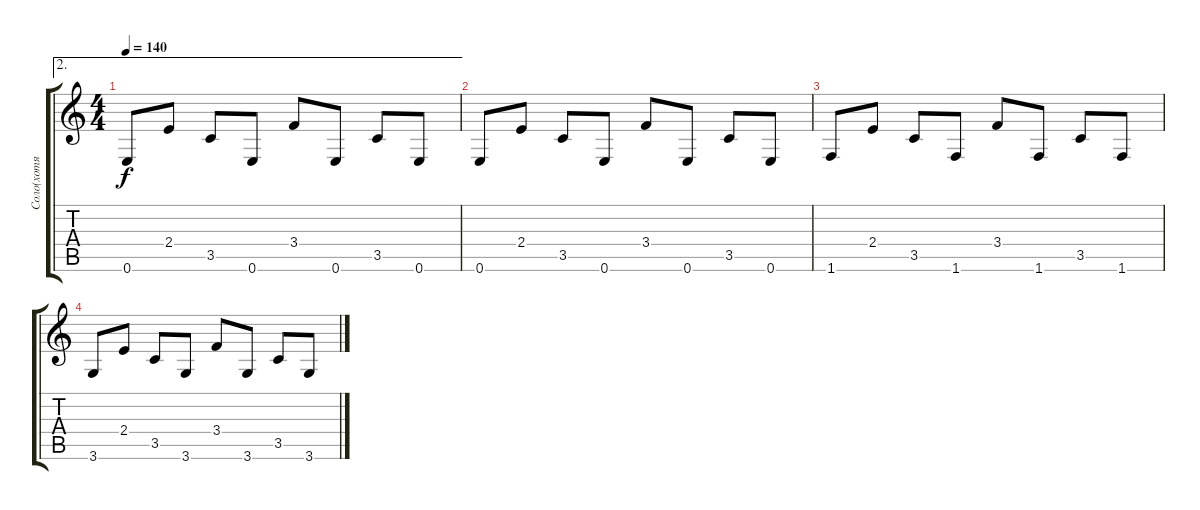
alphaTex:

\track ("Соло(хотя солом не назовешь) гитара" "Соло(хотя ") {instrument acousticguitarsteel}
\staff {score tabs}
\tuning (E4 B3 G3 D3 A2 E2) {hide}
\ae 2
\ts (4 4)
\tempo 140
\clef g2
\ks c
0.6.8{dy f volume 0} 2.4.8 3.5.8 0.6.8 3.4.8 0.6.8 3.5.8 0.6.8 |
0.6.8 2.4.8 3.5.8 0.6.8 3.4.8 0.6.8 3.5.8 0.6.8 |
1.6.8 2.4.8 3.5.8 1.6.8 3.4.8 1.6.8 3.5.8 1.6.8 |
3.6.8 2.4.8 3.5.8 3.6.8 3.4.8 3.6.8 3.5.8 3.6.8
